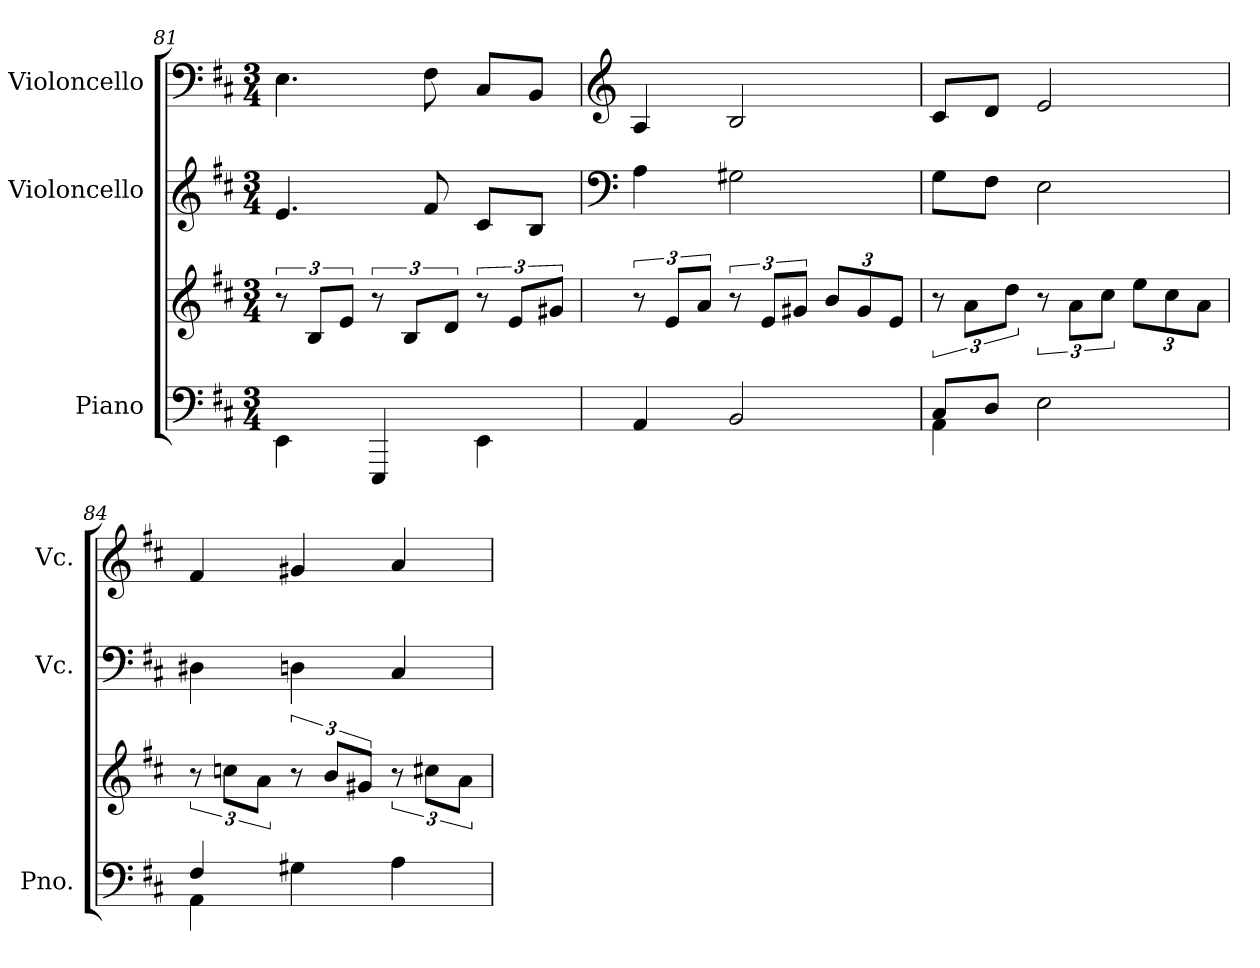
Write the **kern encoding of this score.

**kern	**kern	**kern	**kern
*part3	*part3	*part2	*part1
*staff4	*staff3	*staff2	*staff1
*I"Piano	*	*I"Violoncello	*I"Violoncello
*I'Pno.	*	*I'Vc.	*I'Vc.
*clefF4	*clefG2	*clefG2	*clefF4
*k[f#c#]	*k[f#c#]	*k[f#c#]	*k[f#c#]
*M3/4	*M3/4	*M3/4	*M3/4
=81	=81	=81	=81
4EE\	12r	4.e/	4.E\
.	12B/L	.	.
.	12e/J	.	.
4EEE/	12r	.	.
.	12B/L	.	.
.	.	8f#/	8F#\
.	12d/J	.	.
4EE\	12r	8c#/L	8C#/L
.	12e/L	.	.
.	.	8B/J	8BB/J
.	12g#X/J	.	.
!!LO:LB:g=z
=82	=82	=82	=82
*	*	*clefF4	*clefG2
4AA/	12r	4A\	4A/
.	12e/L	.	.
.	12a/J	.	.
2BB/	12r	2G#X\	2B/
.	12e/L	.	.
.	12g#X/J	.	.
*	*Xbrackettup	*	*
.	12b/L	.	.
.	12g#/	.	.
.	12e/J	.	.
=83	=83	=83	=83
*^	*	*	*
*	*	*brackettup	*	*
8C#/L	4AA\	12r	8G\L	8c#/L
.	.	12a\L	.	.
8D/J	.	.	8F#\J	8d/J
.	.	12dd\J	.	.
2E\	2ryy	12r	2E\	2e/
.	.	12a\L	.	.
.	.	12cc#\J	.	.
*	*	*Xbrackettup	*	*
.	.	12ee\L	.	.
.	.	12cc#\	.	.
.	.	12a\J	.	.
=84	=84	=84	=84	=84
*	*	*brackettup	*	*
4F#/	4AA\	12r	4D#X\	4f#/
.	.	12ccn\L	.	.
.	.	12a\J	.	.
4G#X\	2ryy	12r	4Dn\	4g#X/
.	.	12b/L	.	.
.	.	12g#X/J	.	.
4A\	.	12r	4C#/	4a/
.	.	12cc#X\L	.	.
.	.	12a\J	.	.
*v	*v	*	*	*
=	=	=	=
*-	*-	*-	*-
